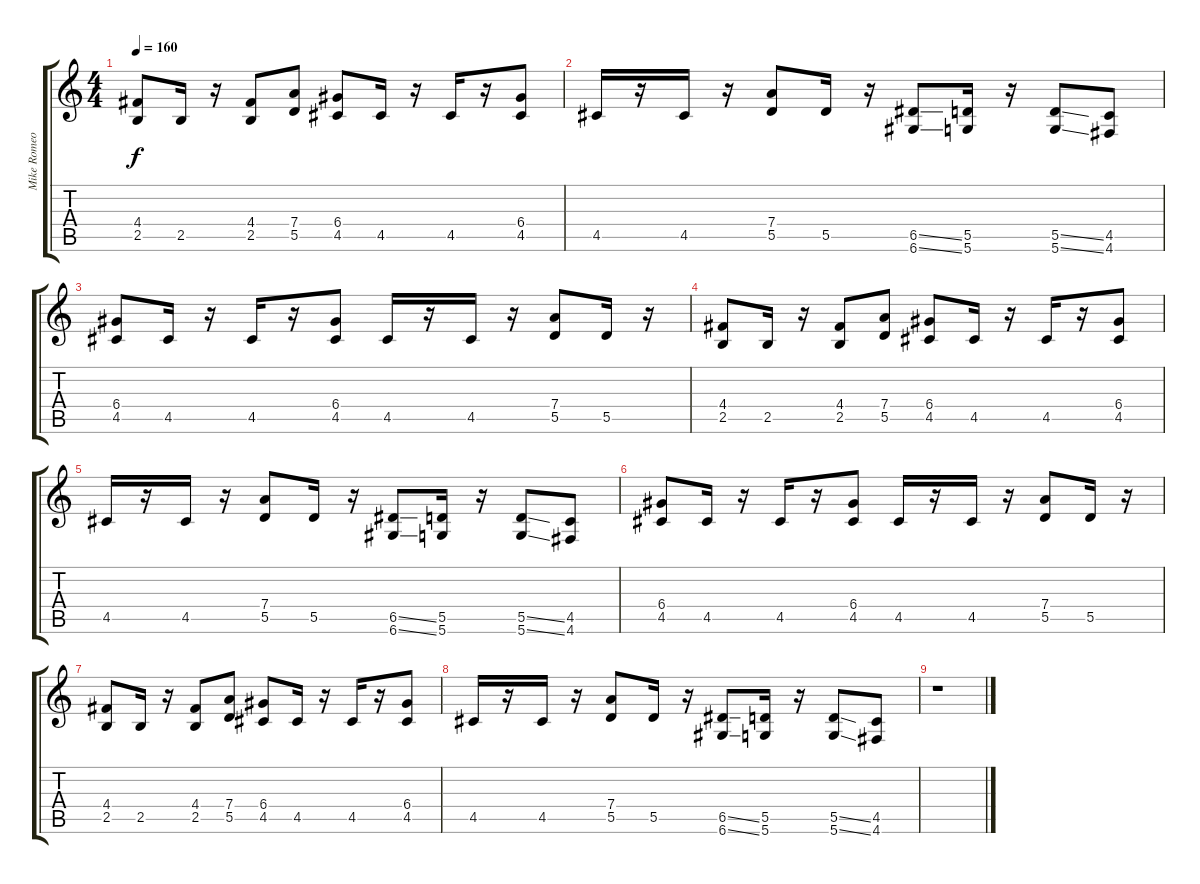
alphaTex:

\track ("Mike Romeo (Guitar)" "Mike Romeo") {instrument distortionguitar}
\staff {score tabs}
\tuning (E4 B3 G3 D3 A2 D2) {hide}
\ts (4 4)
\tempo 160
\clef g2
\ks c
(4.4 2.5).8{dy f} 2.5.16 r.16 (4.4 2.5).8 (7.4 5.5).8 (6.4 4.5).8 4.5.16 r.16 4.5.16 r.16 (6.4 4.5).8 |
4.5.16 r.16 4.5.16 r.16 (7.4 5.5).8 5.5.16 r.16 (6.5{ss} 6.6{ss}).8 (5.5 5.6).16 r.16 (5.5{ss} 5.6{ss}).8 (4.5 4.6).8 |
(6.4 4.5).8 4.5.16 r.16 4.5.16 r.16 (6.4 4.5).8 4.5.16 r.16 4.5.16 r.16 (7.4 5.5).8 5.5.16 r.16 |
(4.4 2.5).8 2.5.16 r.16 (4.4 2.5).8 (7.4 5.5).8 (6.4 4.5).8 4.5.16 r.16 4.5.16 r.16 (6.4 4.5).8 |
4.5.16 r.16 4.5.16 r.16 (7.4 5.5).8 5.5.16 r.16 (6.5{ss} 6.6{ss}).8 (5.5 5.6).16 r.16 (5.5{ss} 5.6{ss}).8 (4.5 4.6).8 |
(6.4 4.5).8 4.5.16 r.16 4.5.16 r.16 (6.4 4.5).8 4.5.16 r.16 4.5.16 r.16 (7.4 5.5).8 5.5.16 r.16 |
(4.4 2.5).8 2.5.16 r.16 (4.4 2.5).8 (7.4 5.5).8 (6.4 4.5).8 4.5.16 r.16 4.5.16 r.16 (6.4 4.5).8 |
4.5.16 r.16 4.5.16 r.16 (7.4 5.5).8 5.5.16 r.16 (6.5{ss} 6.6{ss}).8 (5.5 5.6).16 r.16 (5.5{ss} 5.6{ss}).8 (4.5 4.6).8 |
r.1
